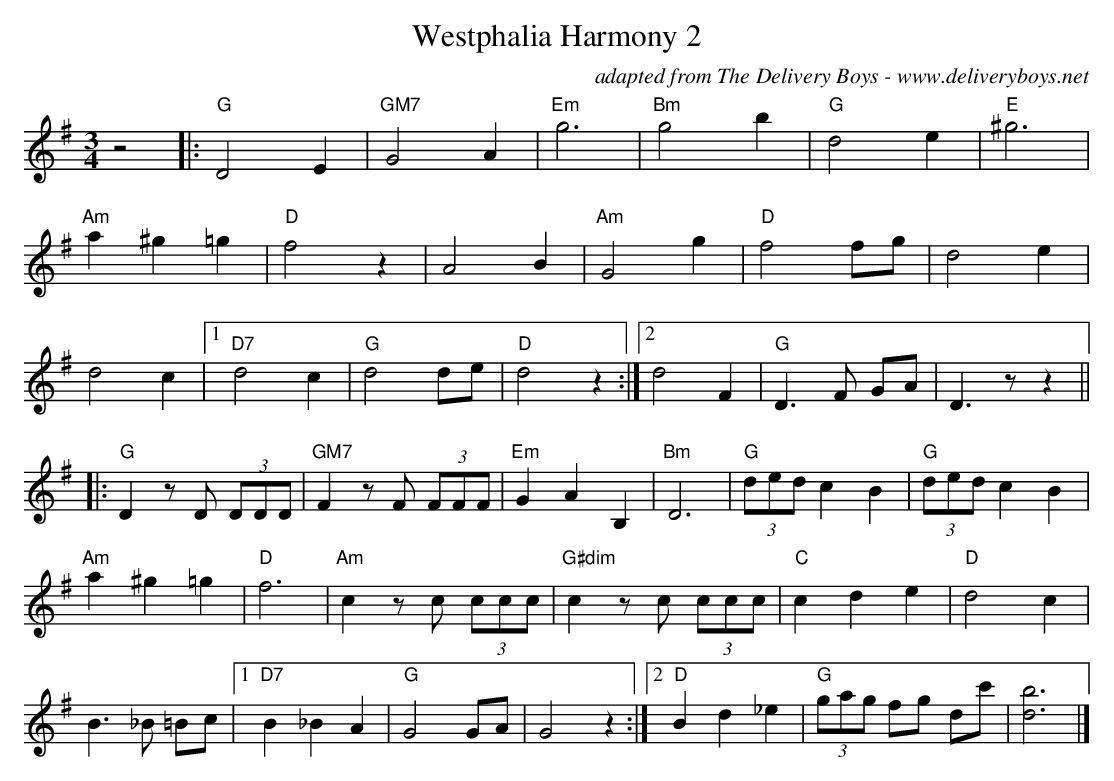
X:1
T:Westphalia Harmony 2
C:adapted from The Delivery Boys - www.deliveryboys.net
M:3/4
L:1/8
K:G
z4|: "G"D4E2 | "GM7"G4A2 | "Em"g6| "Bm"g4b2 | "G"d4e2 | "E"^g6 |
"Am"a2^g2=g2| "D"f4z2|A4B2 | "Am"G4g2 |"D"f4 fg | d4e2 |
d4c2 |1 "D7"d4 c2 | "G"d4de | "D"d4z2 :|2 d4F2 | "G"D3F GA | D3z z2 ||
|: "G"D2zD (3DDD| "GM7"F2zF (3FFF | "Em"G2A2B,2 | "Bm"D6 | "G"(3ded c2B2 | "G"(3ded c2B2 |
"Am"a2^g2=g2| "D"f6 | "Am"c2zc (3ccc | "G#dim"c2zc (3ccc |"C"c2d2e2 | "D"d4c2 |
B3_B =Bc |1 "D7"B2_B2A2| "G"G4 GA | G4z2 :|2"D" B2d2_e2| "G"(3gag fg dc' | [b6d6]|]
